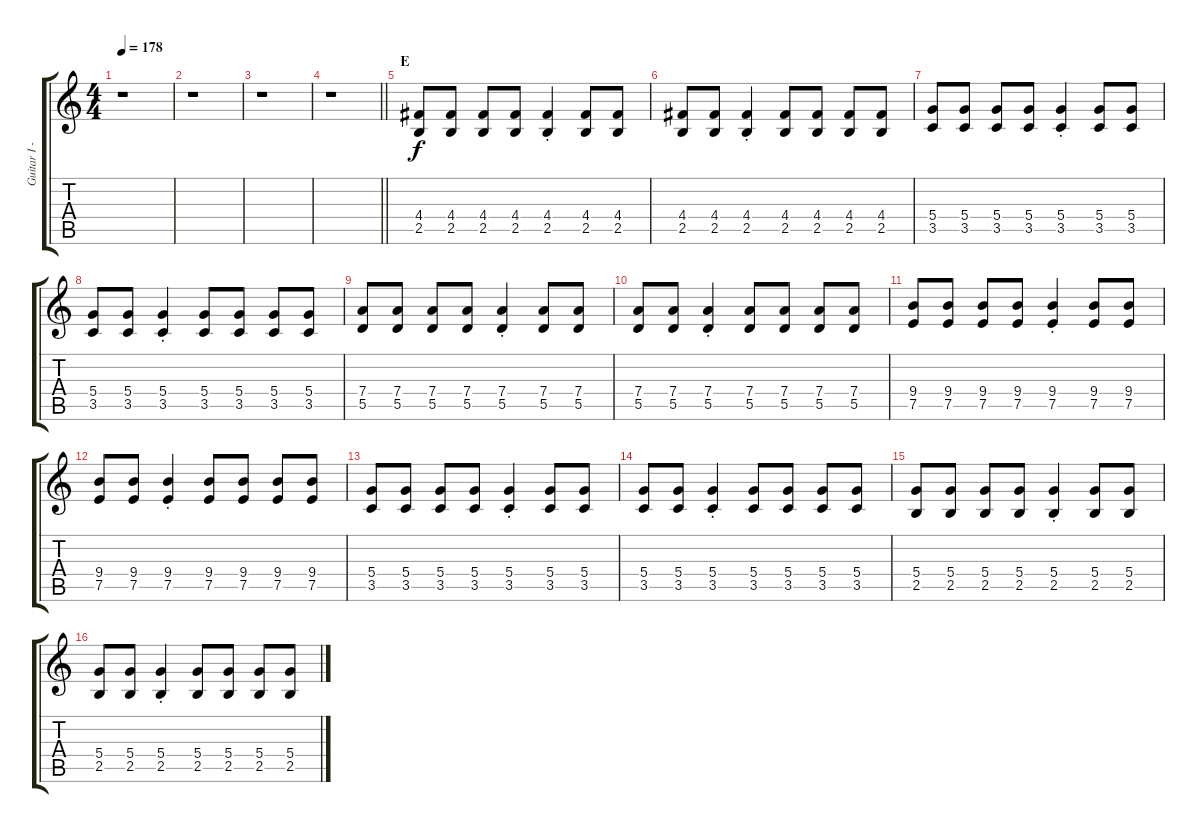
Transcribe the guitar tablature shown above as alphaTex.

\track ("Guitar I - Gotoh" "Guitar I -") {instrument distortionguitar}
\staff {score tabs}
\tuning (E4 B3 G3 D3 A2 E2) {hide}
\ts (4 4)
\tempo 178
\clef g2
\ks c
r.1{dy f} |
r.1 |
r.1 |
\barLineRight lightlight
r.1 |
\section ("" "E")
(4.4 2.5).8 (4.4 2.5).8 (4.4 2.5).8 (4.4 2.5).8 (4.4{st} 2.5{st}).4 (4.4 2.5).8 (4.4 2.5).8 |
(4.4 2.5).8 (4.4 2.5).8 (4.4{st} 2.5{st}).4 (4.4 2.5).8 (4.4 2.5).8 (4.4 2.5).8 (4.4 2.5).8 |
(5.4 3.5).8 (5.4 3.5).8 (5.4 3.5).8 (5.4 3.5).8 (5.4{st} 3.5{st}).4 (5.4 3.5).8 (5.4 3.5).8 |
(5.4 3.5).8 (5.4 3.5).8 (5.4{st} 3.5{st}).4 (5.4 3.5).8 (5.4 3.5).8 (5.4 3.5).8 (5.4 3.5).8 |
(7.4 5.5).8 (7.4 5.5).8 (7.4 5.5).8 (7.4 5.5).8 (7.4{st} 5.5{st}).4 (7.4 5.5).8 (7.4 5.5).8 |
(7.4 5.5).8 (7.4 5.5).8 (7.4{st} 5.5{st}).4 (7.4 5.5).8 (7.4 5.5).8 (7.4 5.5).8 (7.4 5.5).8 |
(9.4 7.5).8 (9.4 7.5).8 (9.4 7.5).8 (9.4 7.5).8 (9.4{st} 7.5{st}).4 (9.4 7.5).8 (9.4 7.5).8 |
(9.4 7.5).8 (9.4 7.5).8 (9.4{st} 7.5{st}).4 (9.4 7.5).8 (9.4 7.5).8 (9.4 7.5).8 (9.4 7.5).8 |
(5.4 3.5).8 (5.4 3.5).8 (5.4 3.5).8 (5.4 3.5).8 (5.4{st} 3.5{st}).4 (5.4 3.5).8 (5.4 3.5).8 |
(5.4 3.5).8 (5.4 3.5).8 (5.4{st} 3.5{st}).4 (5.4 3.5).8 (5.4 3.5).8 (5.4 3.5).8 (5.4 3.5).8 |
(5.4 2.5).8 (5.4 2.5).8 (5.4 2.5).8 (5.4 2.5).8 (5.4{st} 2.5{st}).4 (5.4 2.5).8 (5.4 2.5).8 |
(5.4 2.5).8 (5.4 2.5).8 (5.4{st} 2.5{st}).4 (5.4 2.5).8 (5.4 2.5).8 (5.4 2.5).8 (5.4 2.5).8
